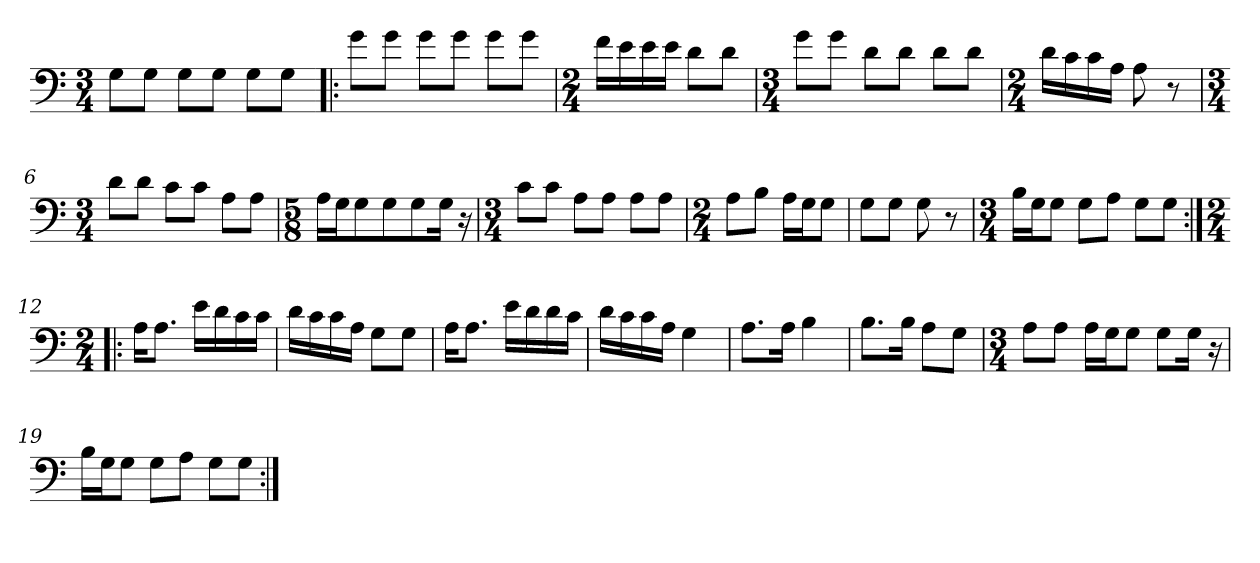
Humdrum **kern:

**kern
*part1
*staff1
*clefF4
*k[]
*M3/4
=1
8G\L
8G\J
8G\L
8G\J
8G\L
8G\J
=2!|:
8g\L
8g\J
8g\L
8g\J
8g\L
8g\J
=3
*M2/4
16f\LL
16e\
16e\
16e\JJ
8d\L
8d\J
=4
*M3/4
8g\L
8g\J
8d\L
8d\J
8d\L
8d\J
=5
*M2/4
16d\LL
16c\
16c\
16A\JJ
8A\
8r
=6
*M3/4
8d\L
8d\J
8c\L
8c\J
8A\L
8A\J
=7
*M5/8
16A\LL
16G\J
8G\
8G\
8G\
16G\Jk
16r
=8
*M3/4
8c\L
8c\J
8A\L
8A\J
8A\L
8A\J
=9
*M2/4
8A\L
8B\J
16A\LL
16G\J
8G\J
=10
8G\L
8G\J
8G\
8r
=11
*M3/4
16B\LL
16G\J
8G\J
8G\L
8A\J
8G\L
8G\J
=12:|!|:
*M2/4
16A\KL
8.A\J
16e\LL
16d\
16c\
16c\JJ
=13
16d\LL
16c\
16c\
16A\JJ
8G\L
8G\J
=14
16A\KL
8.A\J
16e\LL
16d\
16d\
16c\JJ
=15
16d\LL
16c\
16c\
16A\JJ
4G\
=16
8.A\L
16A\Jk
4B\
=17
8.B\L
16B\Jk
8A\L
8G\J
=18
*M3/4
8A\L
8A\J
16A\LL
16G\J
8G\J
8G\L
16G\Jk
16r
=19
16B\LL
16G\J
8G\J
8G\L
8A\J
8G\L
8G\J
=:|!
*-
